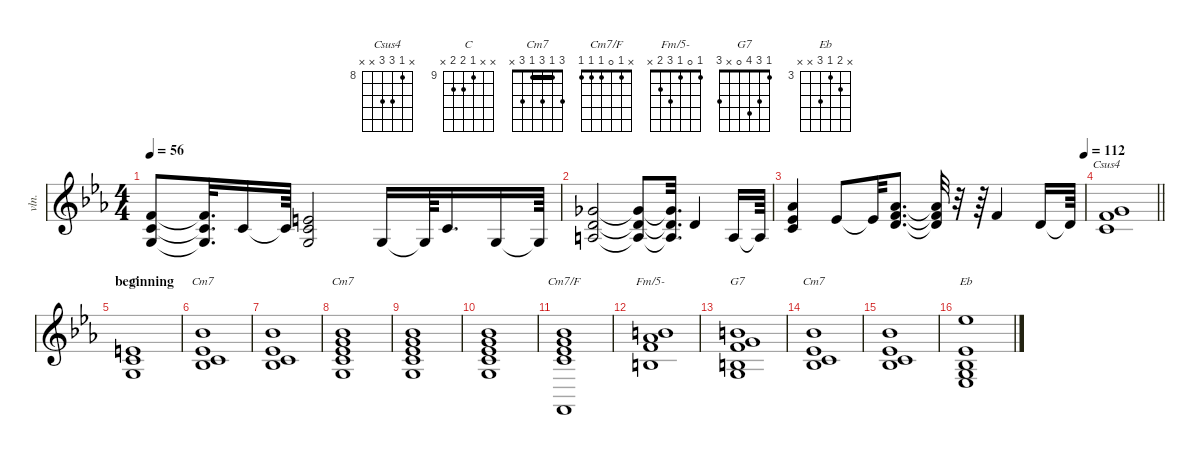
\defaultSystemsLayout 4
\hideDynamics
\bracketExtendMode nobrackets
\otherSystemsTrackNameOrientation horizontal
\track ("Celesta" "vln.") {instrument synthstrings1}
\staff {score}
\tuning (E4 B3 G3 D3 A2 E2)
\chord ("Csus4" x 8 10 10 x x) {firstfret 8}
\chord ("C" x x 9 10 10 x) {firstfret 9}
\chord ("Cm7" 3 4 5 x 1 x)
\chord ("Cm7" x 4 5 x 1 3)
\chord ("Cm7/F" x 1 0 1 1 1)
\chord ("Fm/5-" 1 0 1 3 2 x)
\chord ("G7" 1 3 4 0 x 3)
\chord ("Cm7" 3 1 3 1 3 x) {barre 1}
\chord ("Eb" x 4 3 5 x x) {firstfret 3}
\ts (4 4)
\tempo 56
\clef g2
\ks cminor
(1.1{acc forcenatural} 1.2{acc forcenatural} 0.3{acc forcenatural}).8{dy f beam Up} (1.1{t acc forcenatural} 1.2{t acc forcenatural} 0.3{t acc forcenatural}).32{d beam Up} 1.2{acc forcenatural}.16{beam Up} 1.2{t acc forcenatural}.64{beam Up} (0.1{acc forcenatural} 1.2{acc forcenatural} 0.3{acc forcenatural}).2{beam Up} 0.3{acc forcenatural}.16{beam Up} 0.3{t acc forcenatural}.64{beam Up} 1.2{acc forcenatural}.16{d beam Up} 0.3{acc forcenatural}.16{beam Up} 0.3{t acc forcenatural}.64{beam Up} |
(2.1{acc b} 3.2{acc forcenatural} 2.3{acc forcenatural}).2{beam Up} (2.1{t acc b} 3.2{t acc forcenatural} 2.3{t acc forcenatural}).8{beam Up} (2.1{t acc b} 3.2{t acc forcenatural} 2.3{t acc forcenatural}).32{d beam Up} 3.2{acc forcenatural}.4{beam Up} 2.3{acc forcenatural}.16{beam Up} 2.3{t acc forcenatural}.64{beam Up} |
\tempo (112 1)
(4.1{acc b} 4.2{acc b} 5.3{acc forcenatural}).4{beam Up} 4.2{acc b}.8{beam Up} 4.2{t acc b}.32{beam Up} (4.1{acc b} 6.2{acc forcenatural} 7.3{acc forcenatural}).8{d beam Up} (4.1{t acc b} 6.2{t acc forcenatural} 7.3{t acc forcenatural}).32{beam Up} r.32{beam Up} r.64{beam Up} 6.2{acc forcenatural}.4{beam Up} 7.3{acc forcenatural}.16{beam Up} 7.3{t acc forcenatural}.64{beam Up} |
\barLineRight lightlight
(8.2{acc forcenatural} 10.3{acc forcenatural} 10.4{acc forcenatural}).1{ch "Csus4" beam Up} |
\section ("" "beginning")
(9.3{acc forcenatural} 10.4{acc forcenatural} 10.5{acc forcenatural}).1{ch "C" beam Up} |
(6.1{acc b} 4.2{acc b} 5.3{acc forcenatural} 8.4{acc b}).1{ch "Cm7" beam Up} |
(6.1{acc b} 4.2{acc b} 5.3{acc forcenatural} 8.4{acc b}).1{beam Up} |
(6.1{acc b} 1.2{acc forcenatural} 0.3{acc forcenatural} 13.4{acc b} 22.5{acc forcenatural}).1{ch "Cm7" beam Up} |
(6.1{acc b} 1.2{acc forcenatural} 0.3{acc forcenatural} 13.4{acc b} 22.5{acc forcenatural}).1{beam Up} |
(6.1{acc b} 1.2{acc forcenatural} 0.3{acc forcenatural} 13.4{acc b} 22.5{acc forcenatural}).1{beam Up} |
(6.1{acc b} 1.2{acc forcenatural} 13.4{acc b} 22.5{acc forcenatural} 1.6{acc forcenatural}).1{ch "Cm7/F" beam Up} |
(4.1{acc b} 12.2{acc forcenatural} 4.3{acc forcenatural} 15.4{acc forcenatural}).1{ch "Fm/5-" beam Up} |
(1.1{acc forcenatural} 12.2{acc forcenatural} 0.3{acc forcenatural} 9.4{acc forcenatural} 22.5{acc forcenatural}).1{ch "G7" beam Up} |
(6.1{acc b} 4.2{acc b} 5.3{acc forcenatural} 8.4{acc b}).1{ch "Cm7" beam Up} |
(6.1{acc b} 4.2{acc b} 5.3{acc forcenatural} 8.4{acc b}).1{beam Up} |
(11.1{acc b} 4.2{acc b} 3.3{acc b} 5.4{acc forcenatural} 6.5{acc b}).1{ch "Eb" beam Up}
